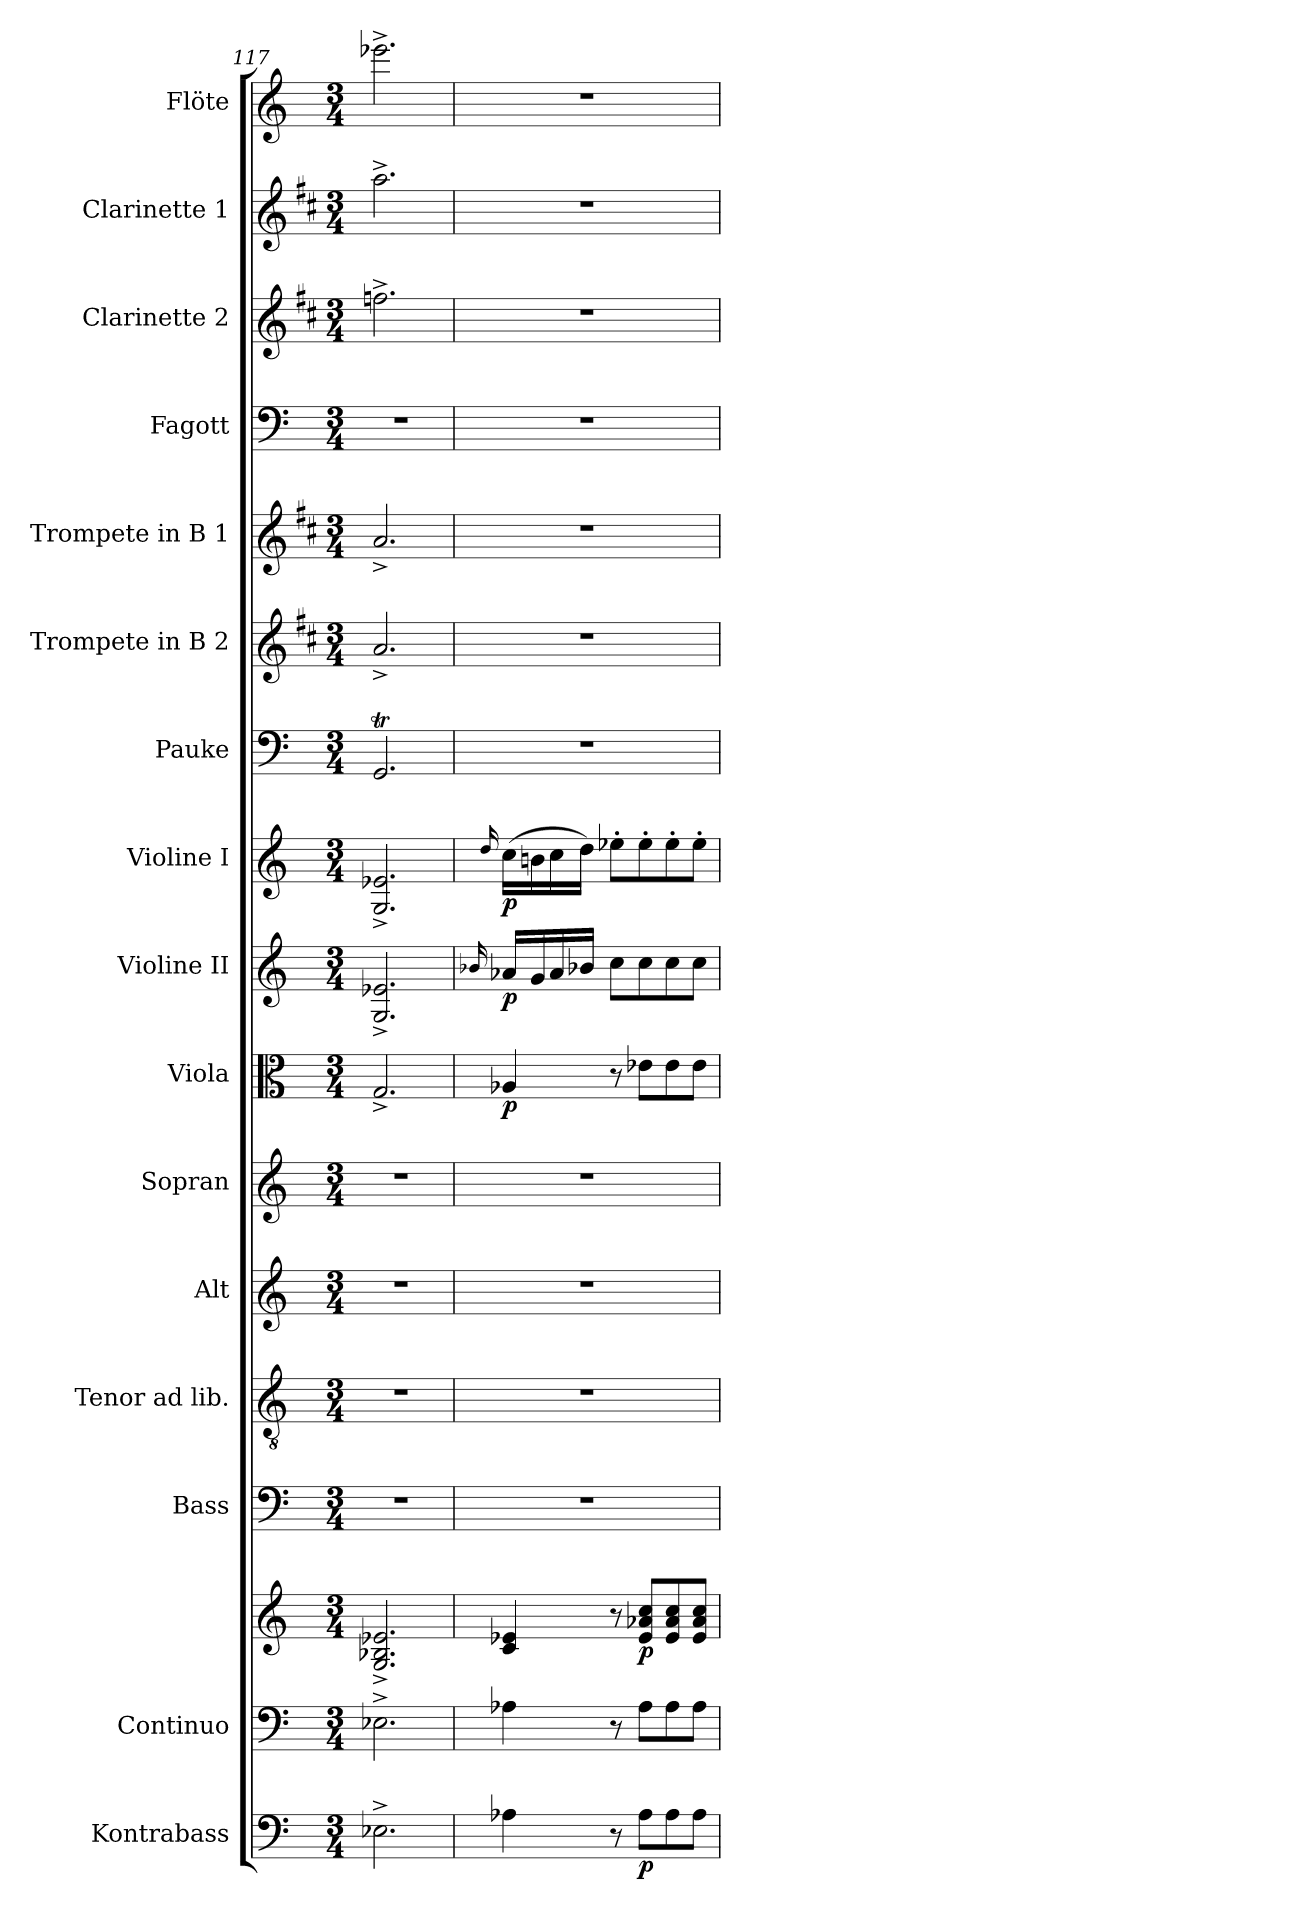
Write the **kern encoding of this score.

**kern	**dynam	**kern	**kern	**dynam	**kern	**kern	**kern	**kern	**kern	**dynam	**kern	**dynam	**kern	**dynam	**kern	**kern	**kern	**kern	**kern	**kern	**kern
*part16	*part16	*part15	*part15	*part15	*part14	*part13	*part12	*part11	*part10	*part10	*part9	*part9	*part8	*part8	*part7	*part6	*part5	*part4	*part3	*part2	*part1
*staff17	*staff17	*staff16	*staff15	*staff15/16	*staff14	*staff13	*staff12	*staff11	*staff10	*staff10	*staff9	*staff9	*staff8	*staff8	*staff7	*staff6	*staff5	*staff4	*staff3	*staff2	*staff1
*I"Kontrabass	*	*I"Continuo	*	*	*I"Bass	*I"Tenor ad lib.	*I"Alt	*I"Sopran	*I"Viola	*	*I"Violine II	*	*I"Violine I	*	*I"Pauke	*I"Trompete in B 2	*I"Trompete in B 1	*I"Fagott	*I"Clarinette 2	*I"Clarinette 1	*I"Flöte
*I'Kb.	*	*I'cont.	*	*	*I'B	*I'T	*I'A	*I'S	*I'Vla.	*	*I'Vl. II	*	*I'Vl. I	*	*I'Pk.	*	*	*I'Fg.	*I'Cl. 2	*I'Cl. 1	*I'Fl.
*clefF4	*	*clefF4	*clefG2	*	*clefF4	*clefGv2	*clefG2	*clefG2	*clefC3	*	*clefG2	*	*clefG2	*	*clefF4	*clefG2	*clefG2	*clefF4	*clefG2	*clefG2	*clefG2
*ITrd7c12	*	*	*	*	*	*	*	*	*	*	*	*	*	*	*	*ITrd1c2	*ITrd1c2	*	*ITrd1c2	*ITrd1c2	*
*k[]	*	*k[]	*k[]	*	*k[]	*k[]	*k[]	*k[]	*k[]	*	*k[]	*	*k[]	*	*k[]	*k[]	*k[]	*k[]	*k[]	*k[]	*k[]
*C:	*	*C:	*C:	*	*C:	*C:	*C:	*C:	*C:	*	*C:	*	*C:	*	*C:	*C:	*C:	*C:	*C:	*C:	*C:
*M3/4	*	*M3/4	*M3/4	*	*M3/4	*M3/4	*M3/4	*M3/4	*M3/4	*	*M3/4	*	*M3/4	*	*M3/4	*M3/4	*M3/4	*M3/4	*M3/4	*M3/4	*M3/4
=117	=117	=117	=117	=117	=117	=117	=117	=117	=117	=117	=117	=117	=117	=117	=117	=117	=117	=117	=117	=117	=117
2.EE-X^>\	.	2.E-X^>\	2.G/^< 2.B-X/^< 2.e-X/^<	.	2.r	2.r	2.r	2.r	2.G^</	.	2.G/^< 2.e-X/^<	.	2.G/^< 2.e-X/^<	.	2.GGT/	2.g^</	2.g^</	2.r	2.ee-X^>\	2.gg^>\	2.eee-X^>\
=118	=118	=118	=118	=118	=118	=118	=118	=118	=118	=118	=118	=118	=118	=118	=118	=118	=118	=118	=118	=118	=118
.	.	.	.	.	.	.	.	.	.	.	16qqb-X/	.	16qqdd/	.	.	.	.	.	.	.	.
!	!	!	!	!	!	!	!	!	!	!LO:DY:b	!	!LO:DY:b	!	!LO:DY:b	!	!	!	!	!	!	!
4AA-X\	.	4A-X\	4c/ 4e-X/	.	2.r	2.r	2.r	2.r	4A-X/	p	16a-X/LL	p	(>16cc\LL	p	2.r	2.r	2.r	2.r	2.r	2.r	2.r
.	.	.	.	.	.	.	.	.	.	.	16g/	.	16bn\	.	.	.	.	.	.	.	.
.	.	.	.	.	.	.	.	.	.	.	16a-/	.	16cc\	.	.	.	.	.	.	.	.
.	.	.	.	.	.	.	.	.	.	.	16b-/JJ	.	16dd\JJ)	.	.	.	.	.	.	.	.
8r	.	8r	8r	.	.	.	.	.	8r	.	8cc\L	.	8ee-X'>\L	.	.	.	.	.	.	.	.
!	!LO:DY:b	!	!	!LO:DY:b	!	!	!	!	!	!	!	!	!	!	!	!	!	!	!	!	!
8AA-\L	p	8A-\L	8e-/ 8a-X/ 8cc/L	p	.	.	.	.	8e-X\L	.	8cc\	.	8ee-'>\	.	.	.	.	.	.	.	.
8AA-\	.	8A-\	8e-/ 8a-/ 8cc/	.	.	.	.	.	8e-\	.	8cc\	.	8ee-'>\	.	.	.	.	.	.	.	.
8AA-\J	.	8A-\J	8e-/ 8a-/ 8cc/J	.	.	.	.	.	8e-\J	.	8cc\J	.	8ee-'>\J	.	.	.	.	.	.	.	.
=	=	=	=	=	=	=	=	=	=	=	=	=	=	=	=	=	=	=	=	=	=
*-	*-	*-	*-	*-	*-	*-	*-	*-	*-	*-	*-	*-	*-	*-	*-	*-	*-	*-	*-	*-	*-
